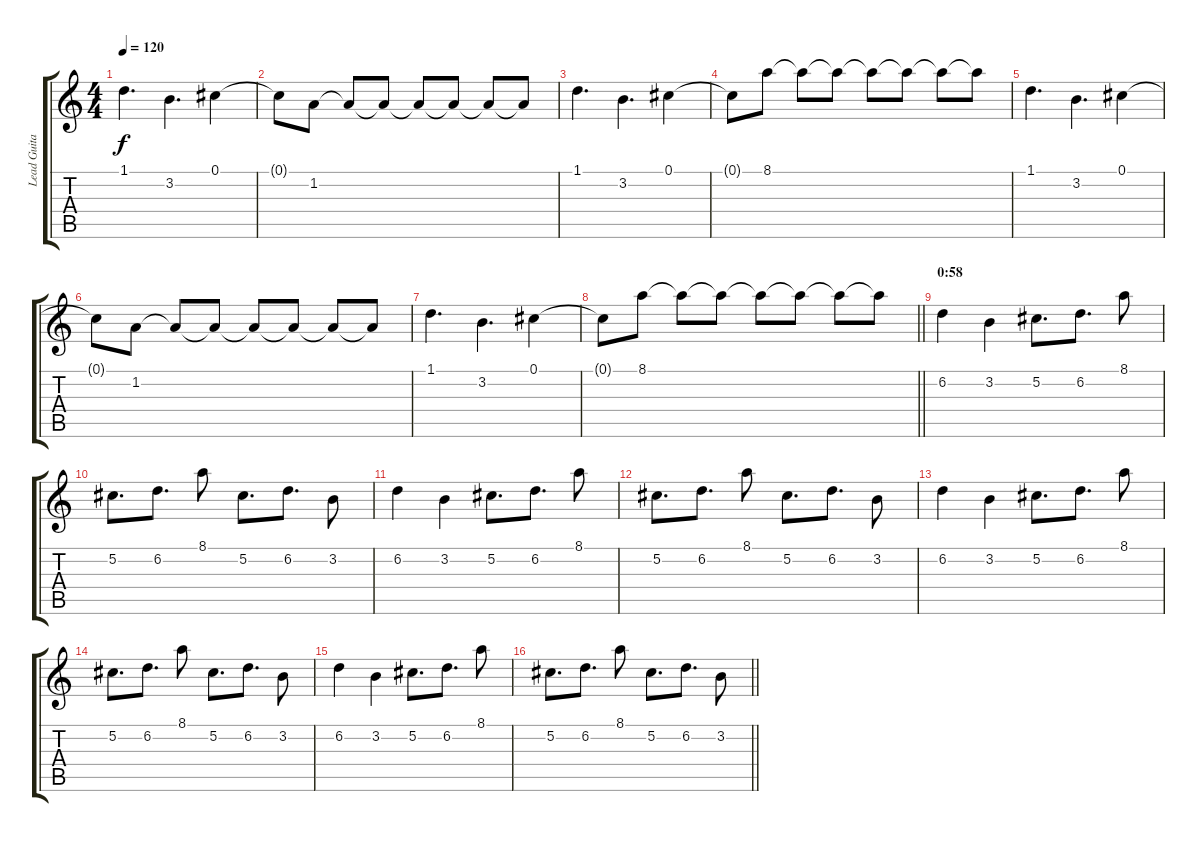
\track ("Lead Guitar" "Lead Guita") {instrument distortionguitar}
\staff {score tabs}
\tuning (Db4 Ab3 E3 B2 Gb2 B1) {hide}
\ts (4 4)
\tempo 120
\clef g2
\ks c
1.1.4{d dy f} 3.2.4{d} 0.1.4 |
0.1{t}.8 1.2.8 1.2{t}.8 1.2{t}.8 1.2{t}.8 1.2{t}.8 1.2{t}.8 1.2{t}.8 |
1.1.4{d} 3.2.4{d} 0.1.4 |
0.1{t}.8 8.1.8 8.1{t}.8 8.1{t}.8 8.1{t}.8 8.1{t}.8 8.1{t}.8 8.1{t}.8 |
1.1.4{d} 3.2.4{d} 0.1.4 |
0.1{t}.8 1.2.8 1.2{t}.8 1.2{t}.8 1.2{t}.8 1.2{t}.8 1.2{t}.8 1.2{t}.8 |
1.1.4{d} 3.2.4{d} 0.1.4 |
\barLineRight lightlight
0.1{t}.8 8.1.8 8.1{t}.8 8.1{t}.8 8.1{t}.8 8.1{t}.8 8.1{t}.8 8.1{t}.8 |
\section ("" "0:58")
6.2.4 3.2.4 5.2.8{d} 6.2.8{d} 8.1.8 |
5.2.8{d} 6.2.8{d} 8.1.8 5.2.8{d} 6.2.8{d} 3.2.8 |
6.2.4 3.2.4 5.2.8{d} 6.2.8{d} 8.1.8 |
5.2.8{d} 6.2.8{d} 8.1.8 5.2.8{d} 6.2.8{d} 3.2.8 |
6.2.4 3.2.4 5.2.8{d} 6.2.8{d} 8.1.8 |
5.2.8{d} 6.2.8{d} 8.1.8 5.2.8{d} 6.2.8{d} 3.2.8 |
6.2.4 3.2.4 5.2.8{d} 6.2.8{d} 8.1.8 |
\barLineRight lightlight
5.2.8{d} 6.2.8{d} 8.1.8 5.2.8{d} 6.2.8{d} 3.2.8
